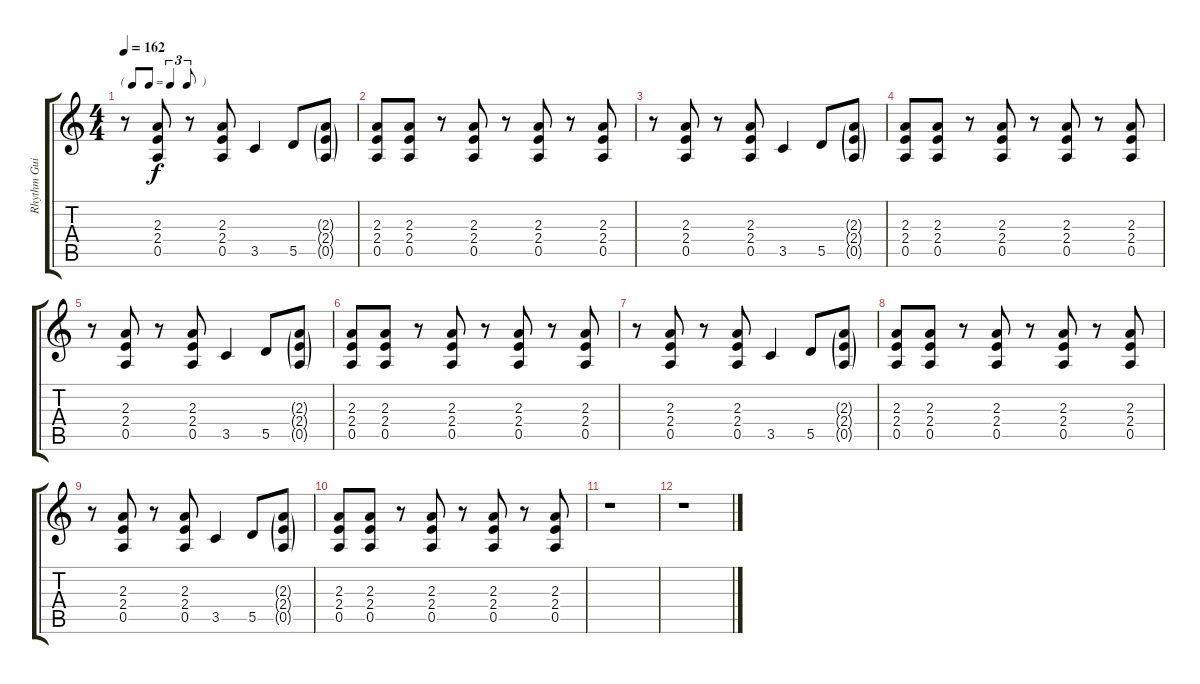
\track ("Rhythm Guitar (Overdrive)" "Rhythm Gui") {instrument distortionguitar}
\staff {score tabs}
\tuning (E4 B3 G3 D3 A2 E2) {hide}
\ts (4 4)
\tf triplet8th
\tempo 162
\clef g2
\ks c
r.8{dy f} (2.3 2.4 0.5).8 r.8 (2.3 2.4 0.5).8 3.5.4 5.5.8 (2.3{g} 2.4{g} 0.5{g}).8 |
(2.3 2.4 0.5).8 (2.3 2.4 0.5).8 r.8 (2.3 2.4 0.5).8 r.8 (2.3 2.4 0.5).8 r.8 (2.3 2.4 0.5).8 |
r.8 (2.3 2.4 0.5).8 r.8 (2.3 2.4 0.5).8 3.5.4 5.5.8 (2.3{g} 2.4{g} 0.5{g}).8 |
(2.3 2.4 0.5).8 (2.3 2.4 0.5).8 r.8 (2.3 2.4 0.5).8 r.8 (2.3 2.4 0.5).8 r.8 (2.3 2.4 0.5).8 |
r.8 (2.3 2.4 0.5).8 r.8 (2.3 2.4 0.5).8 3.5.4 5.5.8 (2.3{g} 2.4{g} 0.5{g}).8 |
(2.3 2.4 0.5).8 (2.3 2.4 0.5).8 r.8 (2.3 2.4 0.5).8 r.8 (2.3 2.4 0.5).8 r.8 (2.3 2.4 0.5).8 |
r.8 (2.3 2.4 0.5).8 r.8 (2.3 2.4 0.5).8 3.5.4 5.5.8 (2.3{g} 2.4{g} 0.5{g}).8 |
(2.3 2.4 0.5).8 (2.3 2.4 0.5).8 r.8 (2.3 2.4 0.5).8 r.8 (2.3 2.4 0.5).8 r.8 (2.3 2.4 0.5).8 |
r.8 (2.3 2.4 0.5).8 r.8 (2.3 2.4 0.5).8 3.5.4 5.5.8 (2.3{g} 2.4{g} 0.5{g}).8 |
(2.3 2.4 0.5).8 (2.3 2.4 0.5).8 r.8 (2.3 2.4 0.5).8 r.8 (2.3 2.4 0.5).8 r.8 (2.3 2.4 0.5).8 |
r.1 |
r.1
